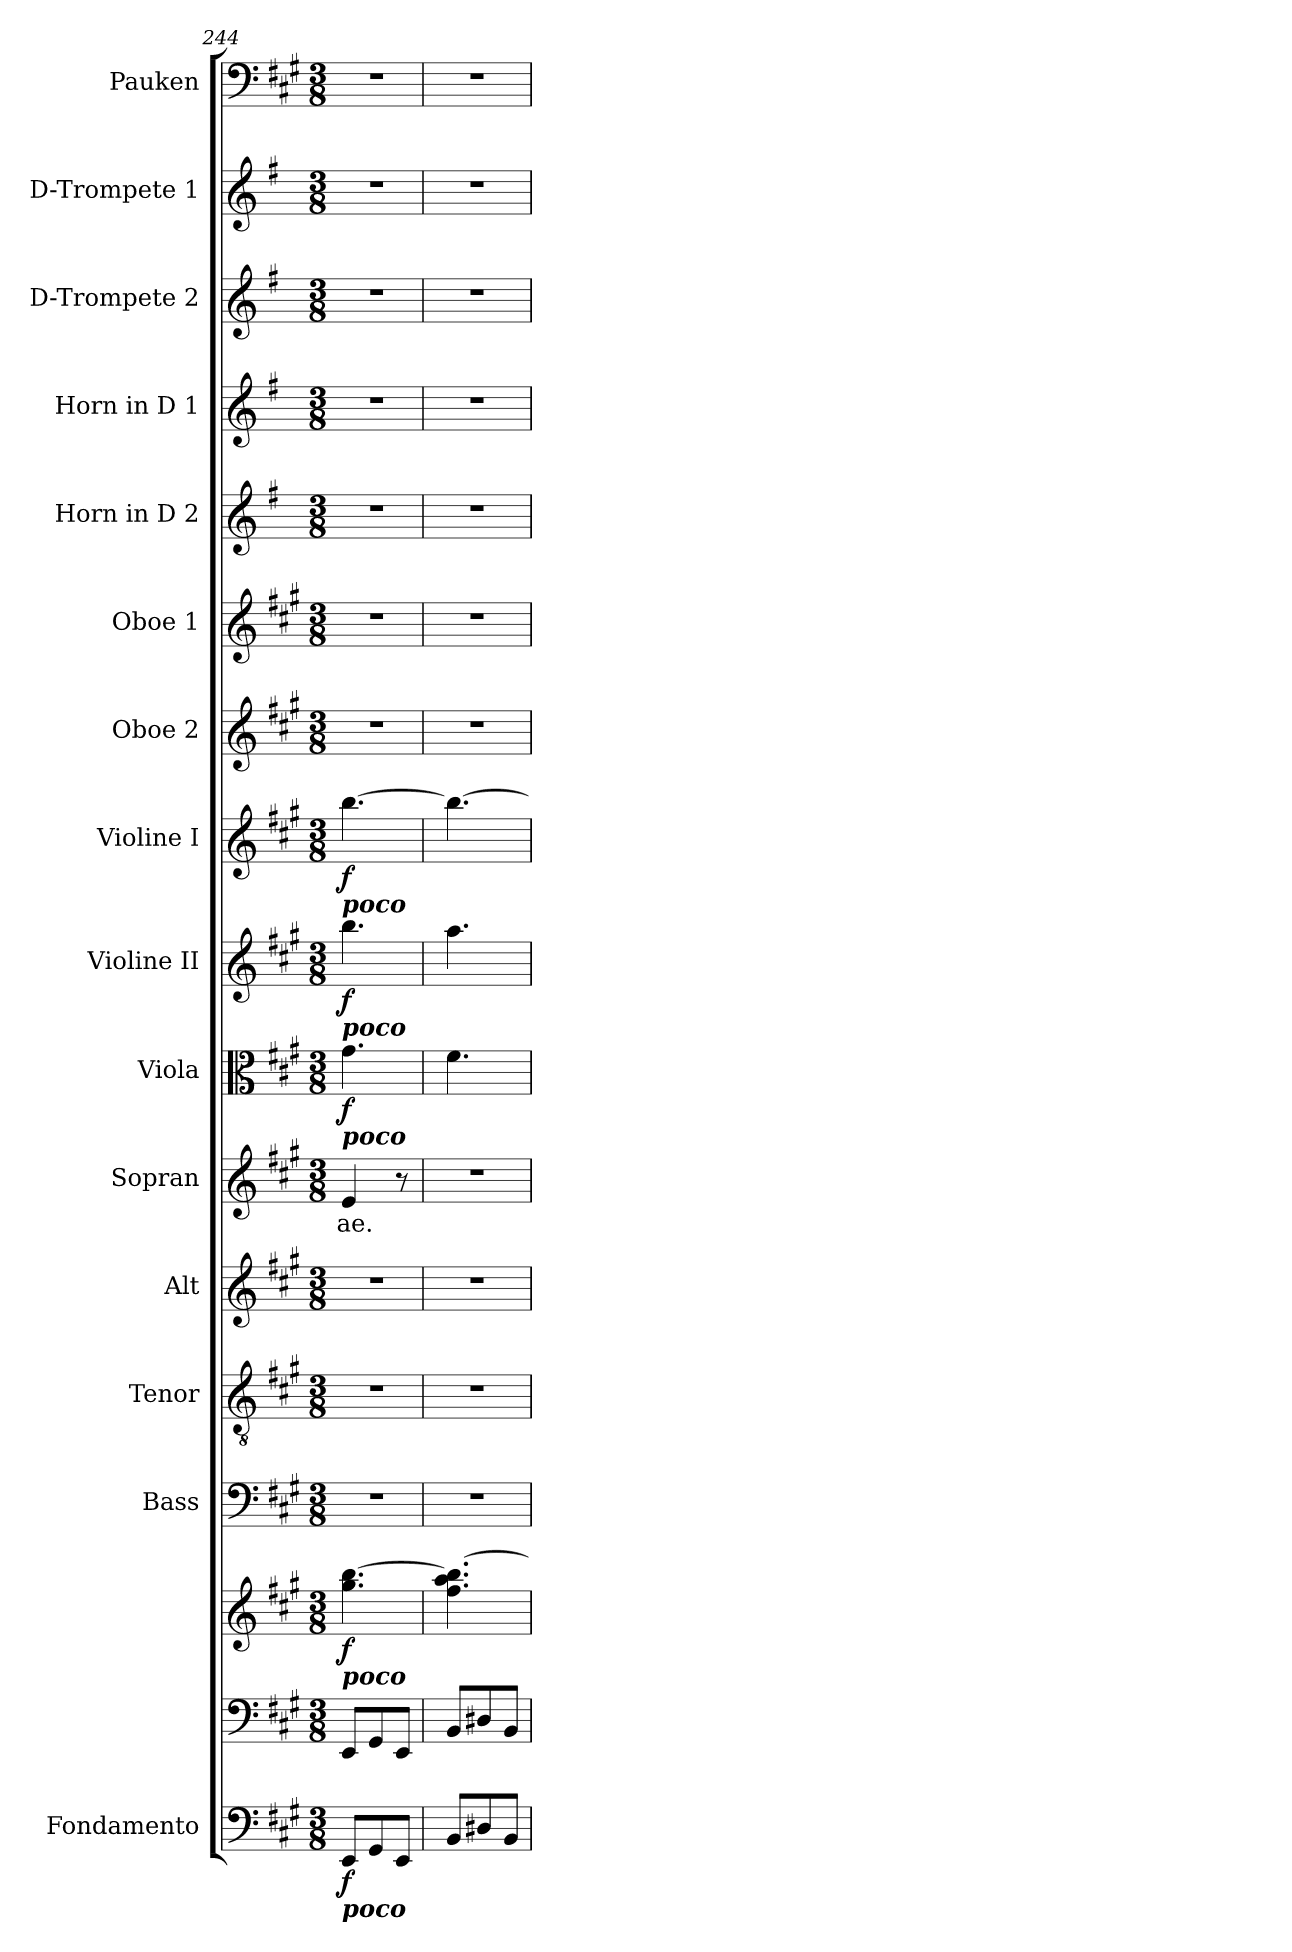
**kern	**dynam	**kern	**kern	**dynam	**kern	**kern	**kern	**kern	**text	**kern	**dynam	**kern	**dynam	**kern	**dynam	**kern	**kern	**kern	**kern	**kern	**kern	**kern
*part16	*part16	*part15	*part15	*part15	*part14	*part13	*part12	*part11	*part11	*part10	*part10	*part9	*part9	*part8	*part8	*part7	*part6	*part5	*part4	*part3	*part2	*part1
*staff17	*staff17	*staff16	*staff15	*staff15/16	*staff14	*staff13	*staff12	*staff11	*staff11	*staff10	*staff10	*staff9	*staff9	*staff8	*staff8	*staff7	*staff6	*staff5	*staff4	*staff3	*staff2	*staff1
*I"Fondamento	*	*	*	*	*I"Bass	*I"Tenor	*I"Alt	*I"Sopran	*	*I"Viola	*	*I"Violine II	*	*I"Violine I	*	*I"Oboe 2	*I"Oboe 1	*I"Horn in D 2	*I"Horn in D 1	*I"D-Trompete 2	*I"D-Trompete 1	*I"Pauken
*I'F.	*	*	*	*	*I'B.	*I'T.	*I'A.	*I'S.	*	*I'Vla.	*	*I'Vl. II	*	*I'Vl. I	*	*I'Ob. 2	*I'Ob. 1	*	*	*I'D Trp. 2	*I'D Trp. 1	*I'Pk.
*clefF4	*	*clefF4	*clefG2	*	*clefF4	*clefGv2	*clefG2	*clefG2	*	*clefC3	*	*clefG2	*	*clefG2	*	*clefG2	*clefG2	*clefG2	*clefG2	*clefG2	*clefG2	*clefF4
*ITrd7c12	*	*	*	*	*	*	*	*	*	*	*	*	*	*	*	*	*	*ITrd6c10	*ITrd6c10	*ITrd-1c-2	*ITrd-1c-2	*
*k[f#c#g#]	*	*k[f#c#g#]	*k[f#c#g#]	*	*k[f#c#g#]	*k[f#c#g#]	*k[f#c#g#]	*k[f#c#g#]	*	*k[f#c#g#]	*	*k[f#c#g#]	*	*k[f#c#g#]	*	*k[f#c#g#]	*k[f#c#g#]	*k[f#c#g#]	*k[f#c#g#]	*k[f#c#g#]	*k[f#c#g#]	*k[f#c#g#]
*A:	*	*A:	*A:	*	*A:	*A:	*A:	*A:	*	*A:	*	*A:	*	*A:	*	*A:	*A:	*A:	*A:	*A:	*A:	*A:
*M3/8	*	*M3/8	*M3/8	*	*M3/8	*M3/8	*M3/8	*M3/8	*	*M3/8	*	*M3/8	*	*M3/8	*	*M3/8	*M3/8	*M3/8	*M3/8	*M3/8	*M3/8	*M3/8
=244	=244	=244	=244	=244	=244	=244	=244	=244	=244	=244	=244	=244	=244	=244	=244	=244	=244	=244	=244	=244	=244	=244
!	!	!	!	!	!	!	!	!	!	!	!	!	!	!LO:TX:b:Bi:t=poco	!	!	!	!	!	!	!	!
!	!	!	!	!	!	!	!	!	!	!	!	!LO:TX:b:Bi:t=poco	!	!	!	!	!	!	!	!	!	!
!	!	!	!	!	!	!	!	!	!	!LO:TX:b:Bi:t=poco	!	!	!	!	!	!	!	!	!	!	!	!
!	!	!	!LO:TX:b:Bi:t=poco	!	!	!	!	!	!	!	!	!	!	!	!	!	!	!	!	!	!	!
!LO:TX:b:Bi:t=poco	!	!	!	!	!	!	!	!	!	!	!	!	!	!	!	!	!	!	!	!	!	!
!	!LO:DY:b	!	!	!LO:DY:b	!	!	!	!	!LO:LY:b	!	!LO:DY:b	!	!LO:DY:b	!	!LO:DY:b	!	!	!	!	!	!	!
8EEE/L	f	8EE/L	4.gg#\ [4.bb\	f	4.r	4.r	4.r	4e/	-ae.	4.g#\	f	4.bb\	f	[4.bb\	f	4.r	4.r	4.r	4.r	4.r	4.r	4.r
8GGG#/	.	8GG#/	.	.	.	.	.	.	.	.	.	.	.	.	.	.	.	.	.	.	.	.
8EEE/J	.	8EE/J	.	.	.	.	.	8r	.	.	.	.	.	.	.	.	.	.	.	.	.	.
=245	=245	=245	=245	=245	=245	=245	=245	=245	=245	=245	=245	=245	=245	=245	=245	=245	=245	=245	=245	=245	=245	=245
8BBB/L	.	8BB/L	4.ff#\ 4.aa\ 4.bb\_	.	4.r	4.r	4.r	4.r	.	4.f#\	.	4.aa\	.	4.bb\_	.	4.r	4.r	4.r	4.r	4.r	4.r	4.r
8DD#X/	.	8D#X/	.	.	.	.	.	.	.	.	.	.	.	.	.	.	.	.	.	.	.	.
8BBB/J	.	8BB/J	.	.	.	.	.	.	.	.	.	.	.	.	.	.	.	.	.	.	.	.
=	=	=	=	=	=	=	=	=	=	=	=	=	=	=	=	=	=	=	=	=	=	=
*-	*-	*-	*-	*-	*-	*-	*-	*-	*-	*-	*-	*-	*-	*-	*-	*-	*-	*-	*-	*-	*-	*-
